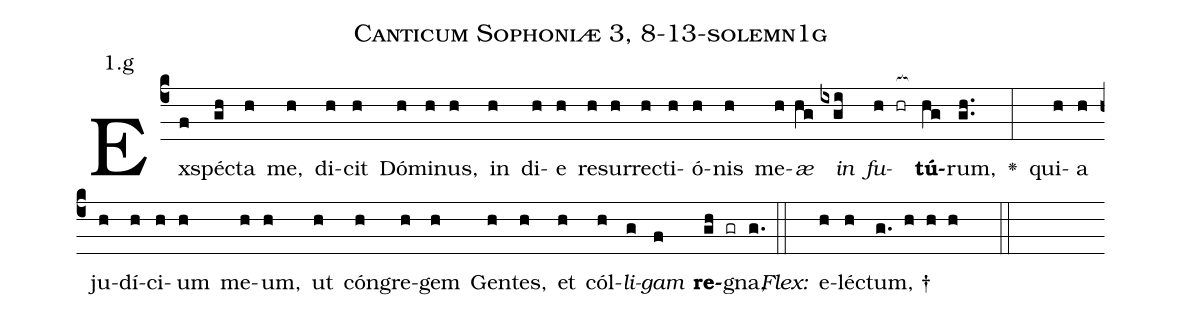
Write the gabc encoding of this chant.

name: Canticum Sophoniæ 3, 8-13-solemn1g;
annotation: 1.g;
%%
(c4)Ex(f)spé(gh)cta(h) me,(h) di(h)cit(h) Dó(h)mi(h)nus,(h) in(h) di(h)e(h) re(h)sur(h)re(h)cti(h)ó(h)nis(h) me(h)<i>æ</i>(hg) <i>in</i>(ixgi) <i>fu</i>(h hr[ocb:1{])<b>tú</b>(hg[ocb:0}])rum,(gh..) <v>\greheightstar</v>(:) qui(h)a(h) ju(h)dí(h)ci(h)um(h) me(h)um,(h) ut(h) cón(h)gre(h)gem(h) Gen(h)tes,(h) et(h) cól(h)<i>li</i>(g)<i>gam</i>(f) <b>re</b>(gh gr)gna,(g.) (::)
<i>Flex:</i>()  e(h)lé(h)ctum, †(g. h h h  ::)

%E(h) u(h) o(g) u(f) a(gh) e.(g.) (::)
